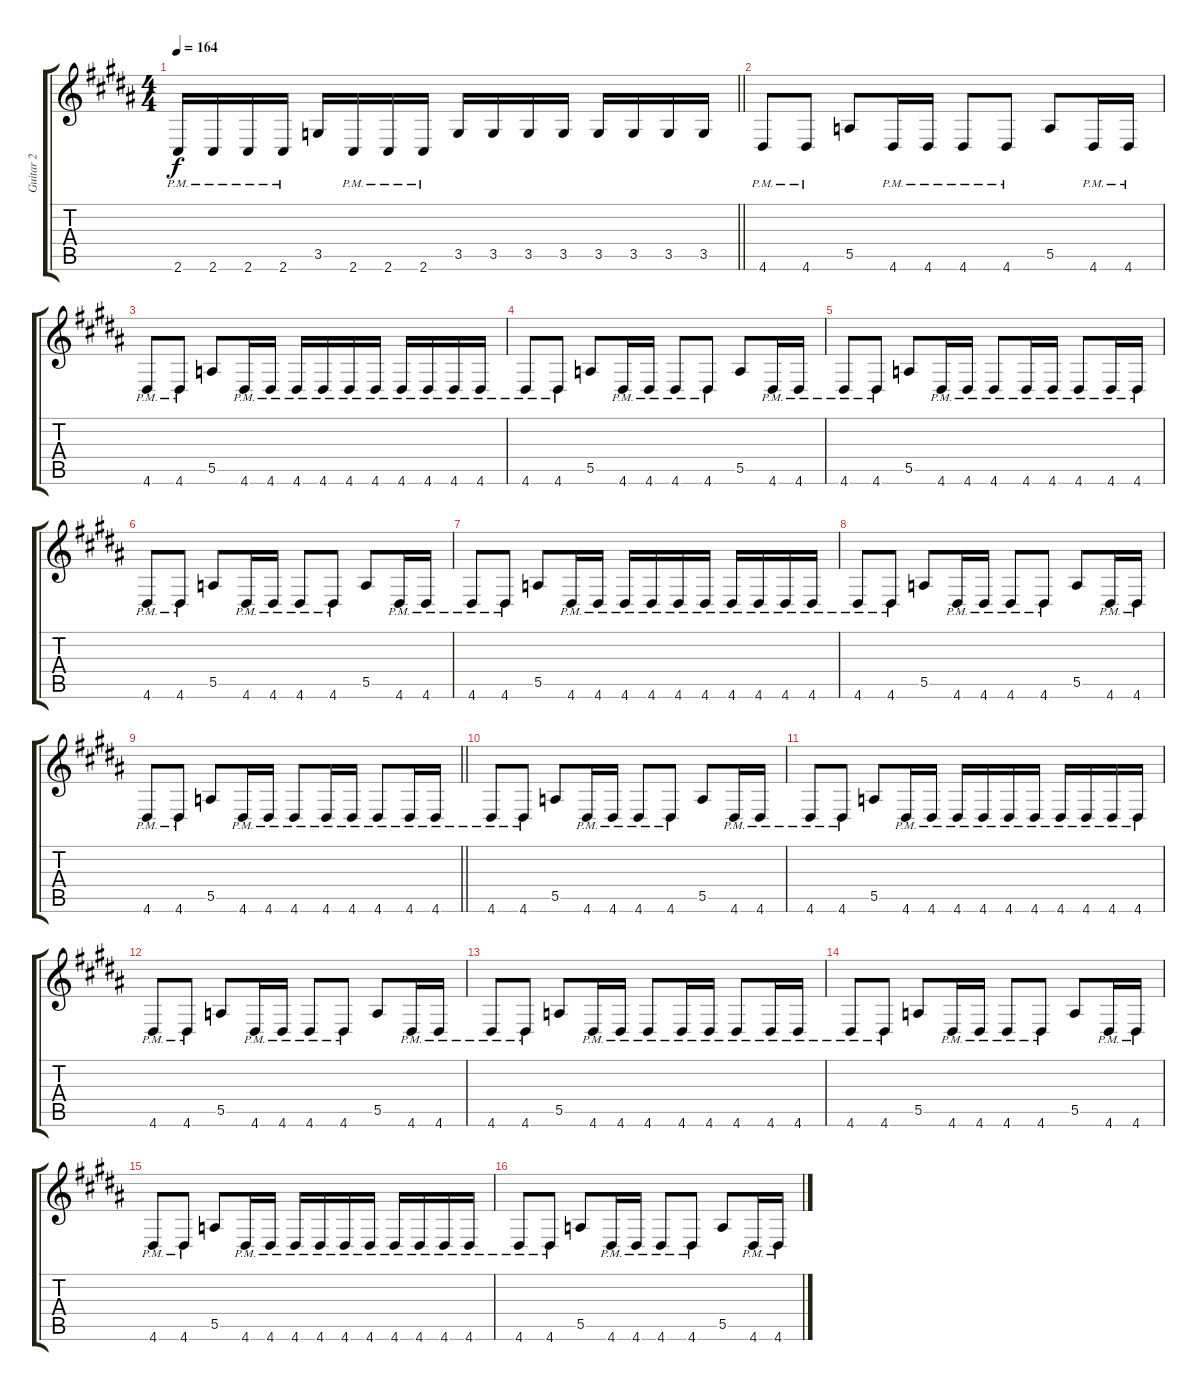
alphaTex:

\track ("Guitar 2" "Guitar 2") {instrument distortionguitar}
\staff {score tabs}
\tuning (B3 Gb3 D3 A2 E2 B1) {hide}
\ts (4 4)
\tempo 164
\clef g2
\barLineRight lightlight
\ks g#minor
2.6{pm}.16{dy f} 2.6{pm}.16 2.6{pm}.16 2.6{pm}.16 3.5.16 2.6{pm}.16 2.6{pm}.16 2.6{pm}.16 3.5.16 3.5.16 3.5.16 3.5.16 3.5.16 3.5.16 3.5.16 3.5.16 |
4.6{pm}.8 4.6{pm}.8 5.5.8 4.6{pm}.16 4.6{pm}.16 4.6{pm}.8 4.6{pm}.8 5.5.8 4.6{pm}.16 4.6{pm}.16 |
4.6{pm}.8 4.6{pm}.8 5.5.8 4.6{pm}.16 4.6{pm}.16 4.6{pm}.16 4.6{pm}.16 4.6{pm}.16 4.6{pm}.16 4.6{pm}.16 4.6{pm}.16 4.6{pm}.16 4.6{pm}.16 |
4.6{pm}.8 4.6{pm}.8 5.5.8 4.6{pm}.16 4.6{pm}.16 4.6{pm}.8 4.6{pm}.8 5.5.8 4.6{pm}.16 4.6{pm}.16 |
4.6{pm}.8 4.6{pm}.8 5.5.8 4.6{pm}.16 4.6{pm}.16 4.6{pm}.8 4.6{pm}.16 4.6{pm}.16 4.6{pm}.8 4.6{pm}.16 4.6{pm}.16 |
4.6{pm}.8 4.6{pm}.8 5.5.8 4.6{pm}.16 4.6{pm}.16 4.6{pm}.8 4.6{pm}.8 5.5.8 4.6{pm}.16 4.6{pm}.16 |
4.6{pm}.8 4.6{pm}.8 5.5.8 4.6{pm}.16 4.6{pm}.16 4.6{pm}.16 4.6{pm}.16 4.6{pm}.16 4.6{pm}.16 4.6{pm}.16 4.6{pm}.16 4.6{pm}.16 4.6{pm}.16 |
4.6{pm}.8 4.6{pm}.8 5.5.8 4.6{pm}.16 4.6{pm}.16 4.6{pm}.8 4.6{pm}.8 5.5.8 4.6{pm}.16 4.6{pm}.16 |
\barLineRight lightlight
4.6{pm}.8 4.6{pm}.8 5.5.8 4.6{pm}.16 4.6{pm}.16 4.6{pm}.8 4.6{pm}.16 4.6{pm}.16 4.6{pm}.8 4.6{pm}.16 4.6{pm}.16 |
4.6{pm}.8 4.6{pm}.8 5.5.8 4.6{pm}.16 4.6{pm}.16 4.6{pm}.8 4.6{pm}.8 5.5.8 4.6{pm}.16 4.6{pm}.16 |
4.6{pm}.8 4.6{pm}.8 5.5.8 4.6{pm}.16 4.6{pm}.16 4.6{pm}.16 4.6{pm}.16 4.6{pm}.16 4.6{pm}.16 4.6{pm}.16 4.6{pm}.16 4.6{pm}.16 4.6{pm}.16 |
4.6{pm}.8 4.6{pm}.8 5.5.8 4.6{pm}.16 4.6{pm}.16 4.6{pm}.8 4.6{pm}.8 5.5.8 4.6{pm}.16 4.6{pm}.16 |
4.6{pm}.8 4.6{pm}.8 5.5.8 4.6{pm}.16 4.6{pm}.16 4.6{pm}.8 4.6{pm}.16 4.6{pm}.16 4.6{pm}.8 4.6{pm}.16 4.6{pm}.16 |
4.6{pm}.8 4.6{pm}.8 5.5.8 4.6{pm}.16 4.6{pm}.16 4.6{pm}.8 4.6{pm}.8 5.5.8 4.6{pm}.16 4.6{pm}.16 |
4.6{pm}.8 4.6{pm}.8 5.5.8 4.6{pm}.16 4.6{pm}.16 4.6{pm}.16 4.6{pm}.16 4.6{pm}.16 4.6{pm}.16 4.6{pm}.16 4.6{pm}.16 4.6{pm}.16 4.6{pm}.16 |
4.6{pm}.8 4.6{pm}.8 5.5.8 4.6{pm}.16 4.6{pm}.16 4.6{pm}.8 4.6{pm}.8 5.5.8 4.6{pm}.16 4.6{pm}.16
